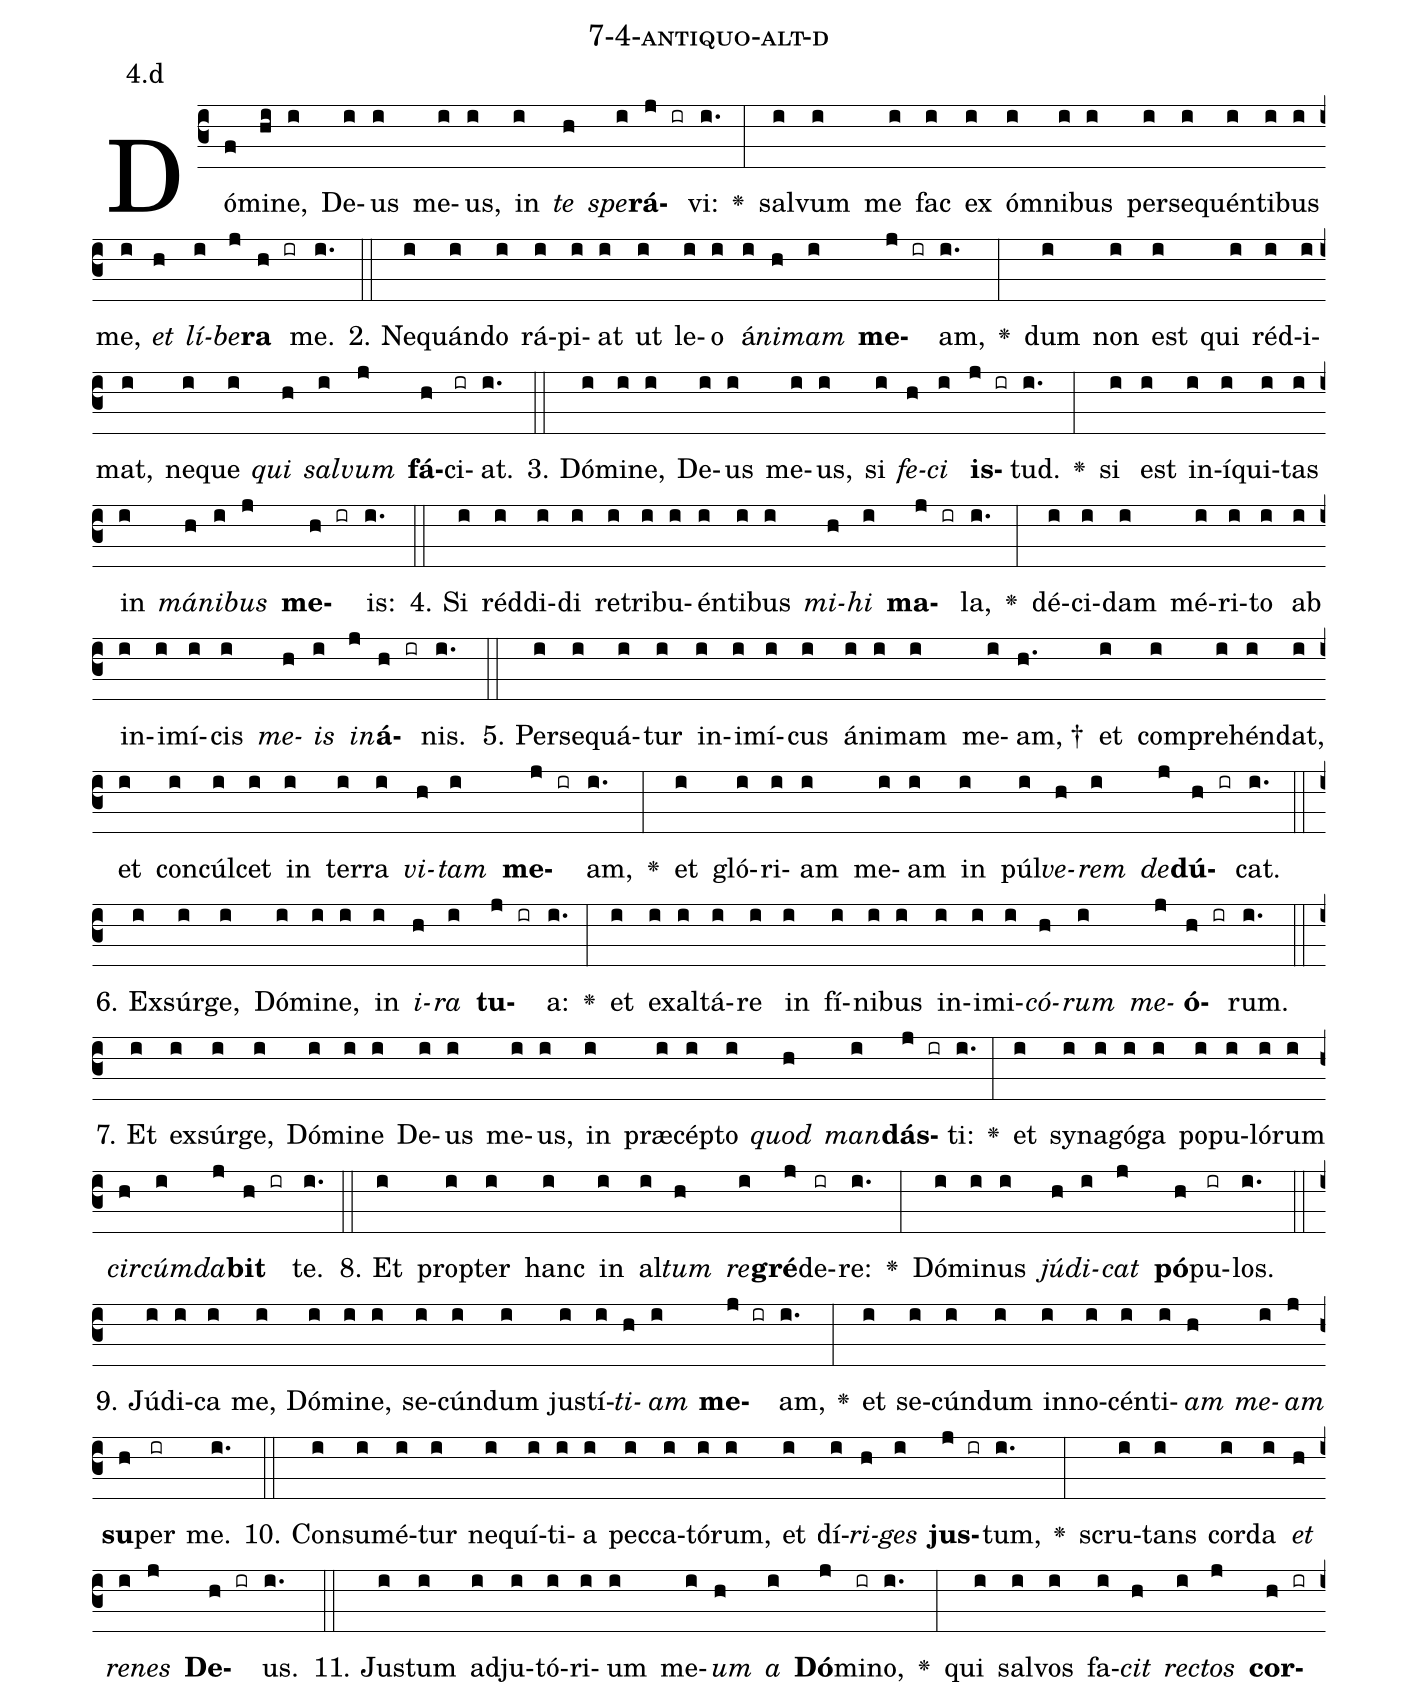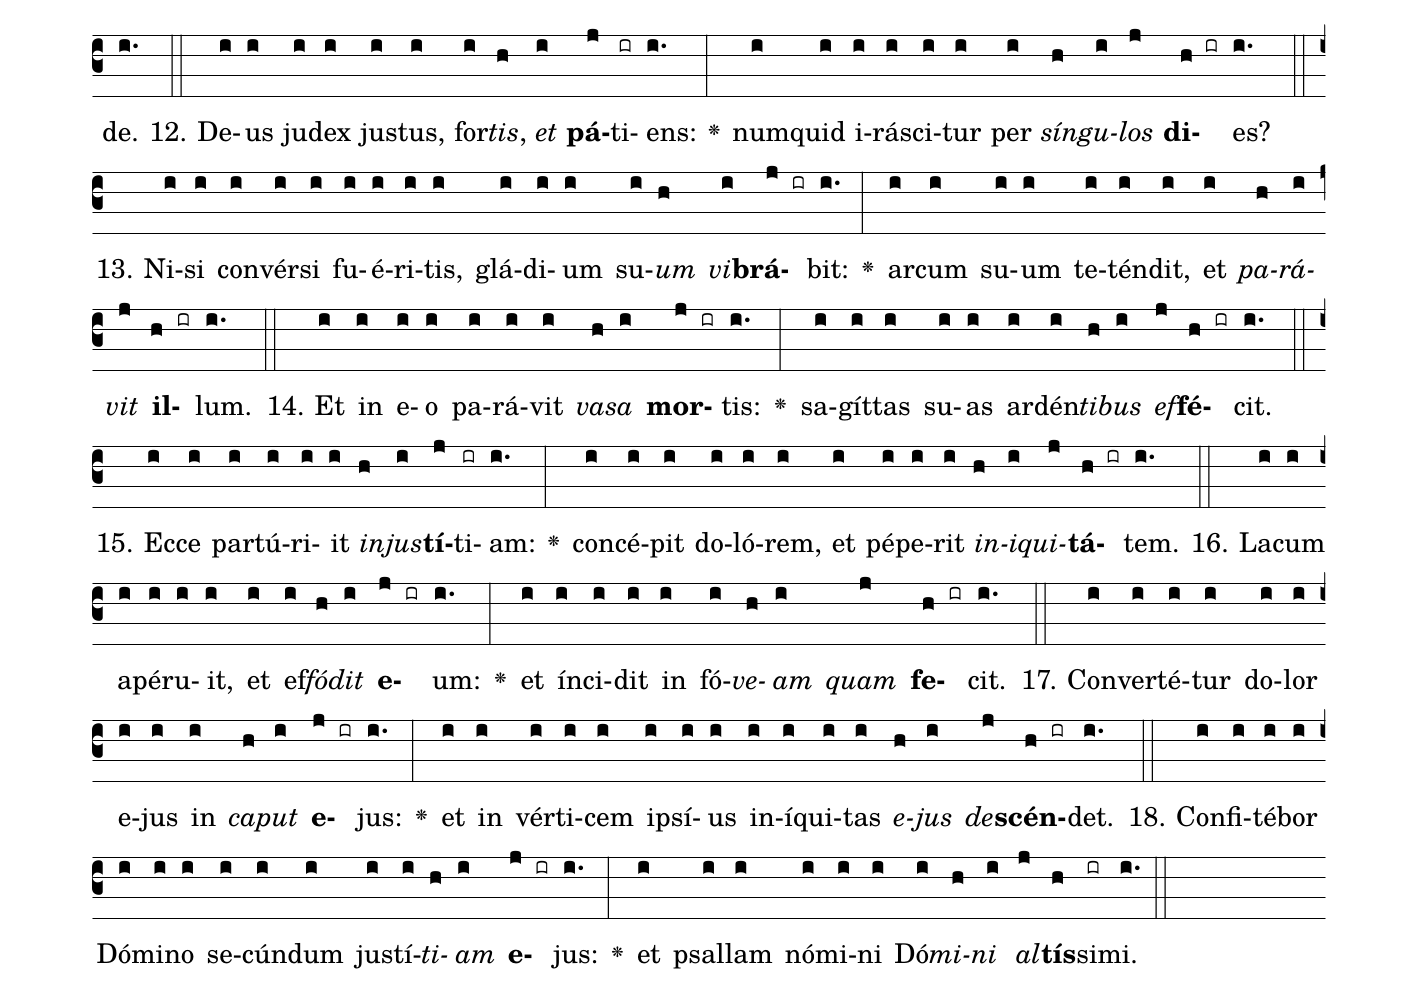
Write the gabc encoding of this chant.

name: 7-4-antiquo-alt-d;
annotation: 4.d;
%%
(c3)Dó(f)mi(hi)ne,(i) De(i)us(i) me(i)us,(i) in(i) <i>te</i>(h) <i>spe</i>(i)<b>rá</b>(j ir)vi:(i.) <v>\greheightstar</v>(:) sal(i)vum(i) me(i) fac(i) ex(i) óm(i)ni(i)bus(i) per(i)se(i)quén(i)ti(i)bus(i) me,(i) <i>et</i>(h) <i>lí</i>(i)<i>be</i>(j)<b>ra</b>(h ir) me.(i.) (::)
2. Ne(i)quán(i)do(i) rá(i)pi(i)at(i) ut(i) le(i)o(i) á(i)<i>ni</i>(h)<i>mam</i>(i) <b>me</b>(j ir)am,(i.) <v>\greheightstar</v>(:) dum(i) non(i) est(i) qui(i) réd(i)i(i)mat,(i) ne(i)que(i) <i>qui</i>(h) <i>sal</i>(i)<i>vum</i>(j) <b>fá</b>(h)ci(ir)at.(i.) (::)
3. Dó(i)mi(i)ne,(i) De(i)us(i) me(i)us,(i) si(i) <i>fe</i>(h)<i>ci</i>(i) <b>is</b>(j ir)tud.(i.) <v>\greheightstar</v>(:) si(i) est(i) in(i)í(i)qui(i)tas(i) in(i) <i>má</i>(h)<i>ni</i>(i)<i>bus</i>(j) <b>me</b>(h ir)is:(i.) (::)
4. Si(i) réd(i)di(i)di(i) re(i)tri(i)bu(i)én(i)ti(i)bus(i) <i>mi</i>(h)<i>hi</i>(i) <b>ma</b>(j ir)la,(i.) <v>\greheightstar</v>(:) dé(i)ci(i)dam(i) mé(i)ri(i)to(i) ab(i) in(i)i(i)mí(i)cis(i) <i>me</i>(h)<i>is</i>(i) <i>in</i>(j)<b>á</b>(h ir)nis.(i.) (::)
5. Per(i)se(i)quá(i)tur(i) in(i)i(i)mí(i)cus(i) á(i)ni(i)mam(i) me(i)am, †(h.) et(i) com(i)pre(i)hén(i)dat,(i) et(i) con(i)cúl(i)cet(i) in(i) ter(i)ra(i) <i>vi</i>(h)<i>tam</i>(i) <b>me</b>(j ir)am,(i.) <v>\greheightstar</v>(:) et(i) gló(i)ri(i)am(i) me(i)am(i) in(i) púl(i)<i>ve</i>(h)<i>rem</i>(i) <i>de</i>(j)<b>dú</b>(h ir)cat.(i.) (::)
6. Ex(i)súr(i)ge,(i) Dó(i)mi(i)ne,(i) in(i) <i>i</i>(h)<i>ra</i>(i) <b>tu</b>(j ir)a:(i.) <v>\greheightstar</v>(:) et(i) ex(i)al(i)tá(i)re(i) in(i) fí(i)ni(i)bus(i) in(i)i(i)mi(i)<i>có</i>(h)<i>rum</i>(i) <i>me</i>(j)<b>ó</b>(h ir)rum.(i.) (::)
7. Et(i) ex(i)súr(i)ge,(i) Dó(i)mi(i)ne(i) De(i)us(i) me(i)us,(i) in(i) præ(i)cép(i)to(i) <i>quod</i>(h) <i>man</i>(i)<b>dás</b>(j ir)ti:(i.) <v>\greheightstar</v>(:) et(i) sy(i)na(i)gó(i)ga(i) po(i)pu(i)ló(i)rum(i) <i>cir</i>(h)<i>cúm</i>(i)<i>da</i>(j)<b>bit</b>(h ir) te.(i.) (::)
8. Et(i) prop(i)ter(i) hanc(i) in(i) al(i)<i>tum</i>(h) <i>re</i>(i)<b>gré</b>(j)de(ir)re:(i.) <v>\greheightstar</v>(:) Dó(i)mi(i)nus(i) <i>jú</i>(h)<i>di</i>(i)<i>cat</i>(j) <b>pó</b>(h)pu(ir)los.(i.) (::)
9. Jú(i)di(i)ca(i) me,(i) Dó(i)mi(i)ne,(i) se(i)cún(i)dum(i) jus(i)tí(i)<i>ti</i>(h)<i>am</i>(i) <b>me</b>(j ir)am,(i.) <v>\greheightstar</v>(:) et(i) se(i)cún(i)dum(i) in(i)no(i)cén(i)ti(i)<i>am</i>(h) <i>me</i>(i)<i>am</i>(j) <b>su</b>(h)per(ir) me.(i.) (::)
10. Con(i)su(i)mé(i)tur(i) ne(i)quí(i)ti(i)a(i) pec(i)ca(i)tó(i)rum,(i) et(i) dí(i)<i>ri</i>(h)<i>ges</i>(i) <b>jus</b>(j ir)tum,(i.) <v>\greheightstar</v>(:) scru(i)tans(i) cor(i)da(i) <i>et</i>(h) <i>re</i>(i)<i>nes</i>(j) <b>De</b>(h ir)us.(i.) (::)
11. Jus(i)tum(i) ad(i)ju(i)tó(i)ri(i)um(i) me(i)<i>um</i>(h) <i>a</i>(i) <b>Dó</b>(j)mi(ir)no,(i.) <v>\greheightstar</v>(:) qui(i) sal(i)vos(i) fa(i)<i>cit</i>(h) <i>rec</i>(i)<i>tos</i>(j) <b>cor</b>(h ir)de.(i.) (::)
12. De(i)us(i) ju(i)dex(i) jus(i)tus,(i) for(i)<i>tis</i>,(h) <i>et</i>(i) <b>pá</b>(j)ti(ir)ens:(i.) <v>\greheightstar</v>(:) num(i)quid(i) i(i)rá(i)sci(i)tur(i) per(i) <i>sín</i>(h)<i>gu</i>(i)<i>los</i>(j) <b>di</b>(h ir)es?(i.) (::)
13. Ni(i)si(i) con(i)vér(i)si(i) fu(i)é(i)ri(i)tis,(i) glá(i)di(i)um(i) su(i)<i>um</i>(h) <i>vi</i>(i)<b>brá</b>(j ir)bit:(i.) <v>\greheightstar</v>(:) ar(i)cum(i) su(i)um(i) te(i)tén(i)dit,(i) et(i) <i>pa</i>(h)<i>rá</i>(i)<i>vit</i>(j) <b>il</b>(h ir)lum.(i.) (::)
14. Et(i) in(i) e(i)o(i) pa(i)rá(i)vit(i) <i>va</i>(h)<i>sa</i>(i) <b>mor</b>(j ir)tis:(i.) <v>\greheightstar</v>(:) sa(i)gít(i)tas(i) su(i)as(i) ar(i)dén(i)<i>ti</i>(h)<i>bus</i>(i) <i>ef</i>(j)<b>fé</b>(h ir)cit.(i.) (::)
15. Ec(i)ce(i) par(i)tú(i)ri(i)it(i) <i>in</i>(h)<i>jus</i>(i)<b>tí</b>(j)ti(ir)am:(i.) <v>\greheightstar</v>(:) con(i)cé(i)pit(i) do(i)ló(i)rem,(i) et(i) pé(i)pe(i)rit(i) <i>in</i>(h)<i>i</i>(i)<i>qui</i>(j)<b>tá</b>(h ir)tem.(i.) (::)
16. La(i)cum(i) a(i)pé(i)ru(i)it,(i) et(i) ef(i)<i>fó</i>(h)<i>dit</i>(i) <b>e</b>(j ir)um:(i.) <v>\greheightstar</v>(:) et(i) ín(i)ci(i)dit(i) in(i) fó(i)<i>ve</i>(h)<i>am</i>(i) <i>quam</i>(j) <b>fe</b>(h ir)cit.(i.) (::)
17. Con(i)ver(i)té(i)tur(i) do(i)lor(i) e(i)jus(i) in(i) <i>ca</i>(h)<i>put</i>(i) <b>e</b>(j ir)jus:(i.) <v>\greheightstar</v>(:) et(i) in(i) vér(i)ti(i)cem(i) ip(i)sí(i)us(i) in(i)í(i)qui(i)tas(i) <i>e</i>(h)<i>jus</i>(i) <i>de</i>(j)<b>scén</b>(h ir)det.(i.) (::)
18. Con(i)fi(i)té(i)bor(i) Dó(i)mi(i)no(i) se(i)cún(i)dum(i) jus(i)tí(i)<i>ti</i>(h)<i>am</i>(i) <b>e</b>(j ir)jus:(i.) <v>\greheightstar</v>(:) et(i) psal(i)lam(i) nó(i)mi(i)ni(i) Dó(i)<i>mi</i>(h)<i>ni</i>(i) <i>al</i>(j)<b>tís</b>(h)si(ir)mi.(i.) (::)
